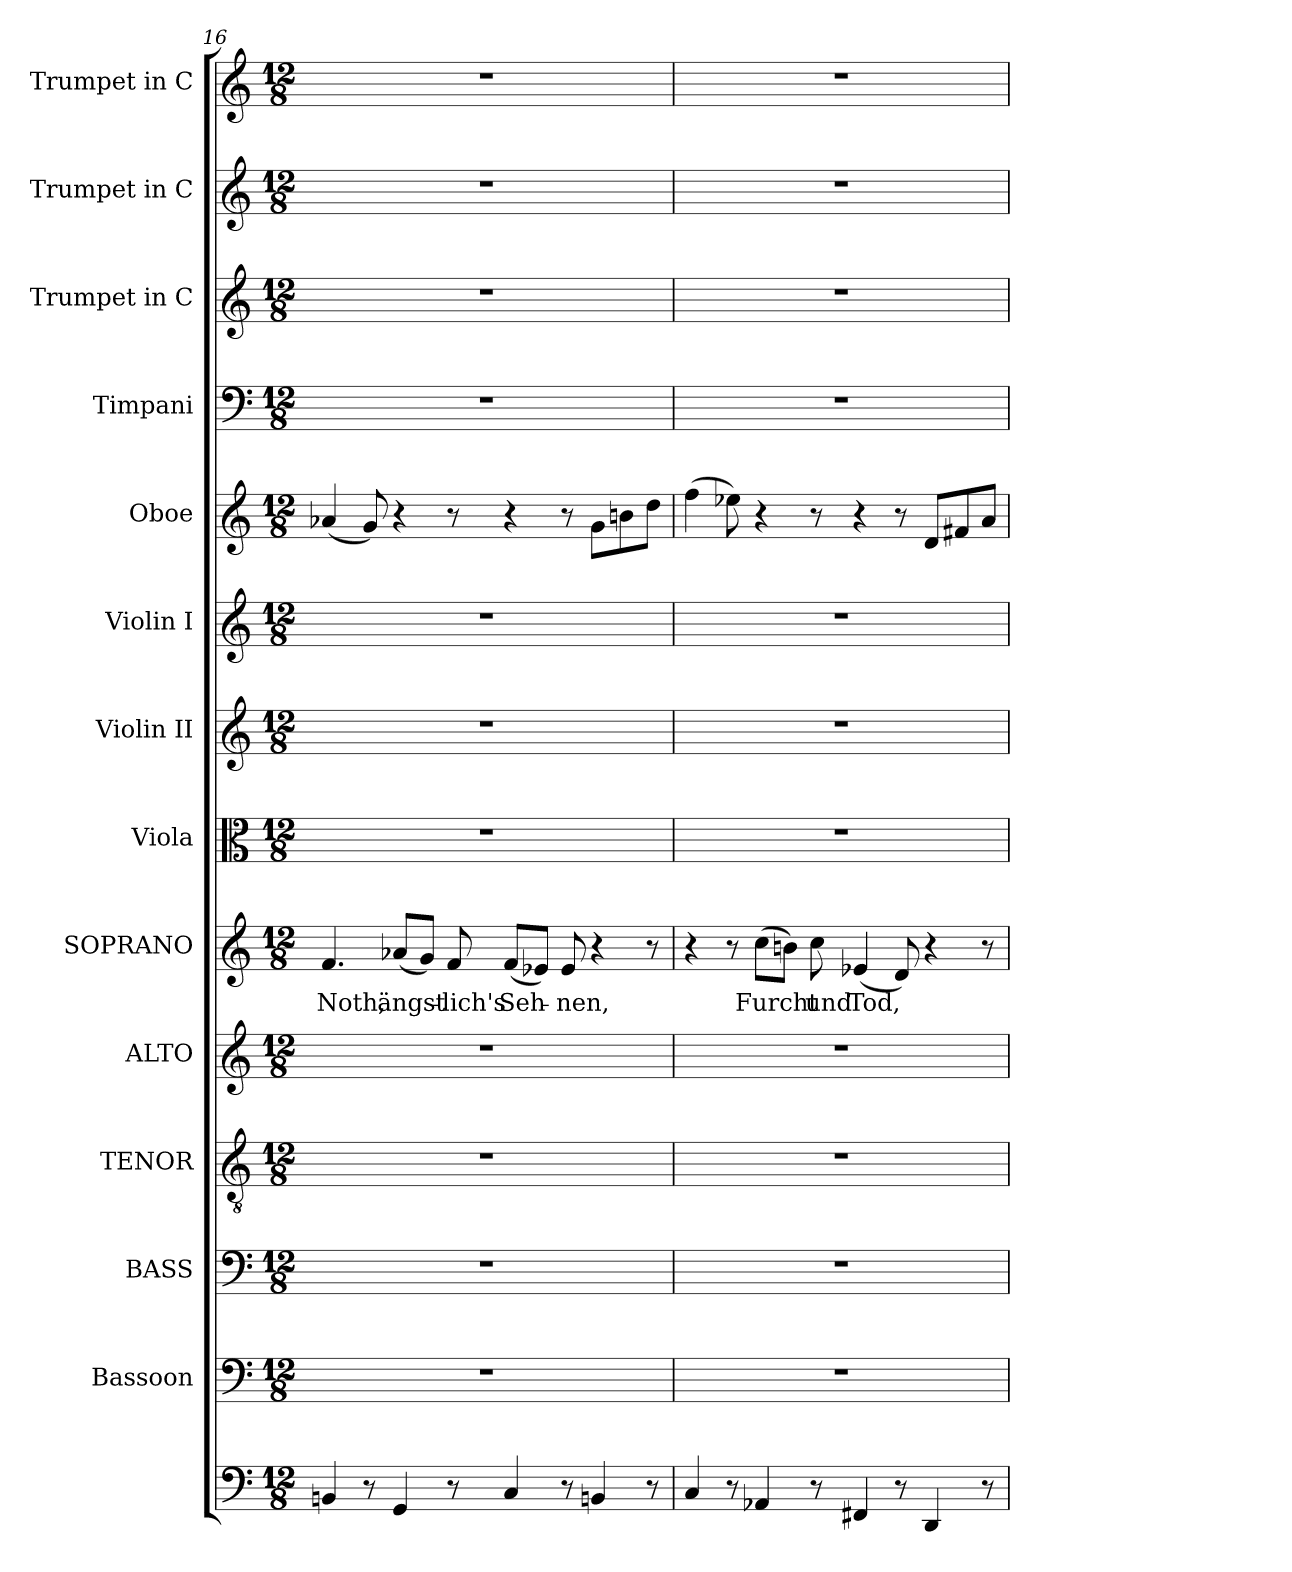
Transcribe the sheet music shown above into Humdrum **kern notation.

**kern	**kern	**kern	**kern	**kern	**kern	**text	**kern	**kern	**kern	**kern	**kern	**kern	**kern	**kern
*part14	*part13	*part12	*part11	*part10	*part9	*part9	*part8	*part7	*part6	*part5	*part4	*part3	*part2	*part1
*staff14	*staff13	*staff12	*staff11	*staff10	*staff9	*staff9	*staff8	*staff7	*staff6	*staff5	*staff4	*staff3	*staff2	*staff1
*	*I"Bassoon	*I"BASS	*I"TENOR	*I"ALTO	*I"SOPRANO	*	*I"Viola	*I"Violin II	*I"Violin I	*I"Oboe	*I"Timpani	*I"Trumpet in C	*I"Trumpet in C	*I"Trumpet in C
*	*	*	*	*I'Alto	*I'Soprano	*	*I'Viola	*I'Violin II	*I'Violin I	*I'Oboe	*I'Timp.	*	*	*
*clefF4	*clefF4	*clefF4	*clefGv2	*clefG2	*clefG2	*	*clefC3	*clefG2	*clefG2	*clefG2	*clefF4	*clefG2	*clefG2	*clefG2
*	*	*	*ITrd7c12	*	*	*	*	*	*	*	*	*	*	*
*k[]	*k[]	*k[]	*k[]	*k[]	*k[]	*	*k[]	*k[]	*k[]	*k[]	*k[]	*k[]	*k[]	*k[]
*C:	*C:	*C:	*C:	*C:	*C:	*	*C:	*C:	*C:	*C:	*C:	*C:	*C:	*C:
*M12/8	*M12/8	*M12/8	*M12/8	*M12/8	*M12/8	*	*M12/8	*M12/8	*M12/8	*M12/8	*M12/8	*M12/8	*M12/8	*M12/8
=16	=16	=16	=16	=16	=16	=16	=16	=16	=16	=16	=16	=16	=16	=16
!	!LO:N:vis=1	!LO:N:vis=1	!LO:N:vis=1	!LO:N:vis=1	!	!	!	!	!	!	!	!	!	!
!	!	!	!	!	!	!LO:LY:b:color=#000000	!LO:N:vis=1	!LO:N:vis=1	!LO:N:vis=1	!	!LO:N:vis=1	!LO:N:vis=1	!LO:N:vis=1	!LO:N:vis=1
4BBni/	1.r	1.r	1.r	1.r	4.fi/	Noth,	1.r	1.r	1.r	(4a-Xi/	1.r	1.r	1.r	1.r
8r	.	.	.	.	.	.	.	.	.	8gi/)	.	.	.	.
!	!	!	!	!	!	!LO:LY:b:color=#000000	!	!	!	!	!	!	!	!
4GGi/	.	.	.	.	(8a-Xi/L	ängst-	.	.	.	4r	.	.	.	.
.	.	.	.	.	8gi/J)	.	.	.	.	.	.	.	.	.
!	!	!	!	!	!	!LO:LY:b:color=#000000	!	!	!	!	!	!	!	!
8r	.	.	.	.	8fi/	-lich's	.	.	.	8r	.	.	.	.
!	!	!	!	!	!	!LO:LY:b:color=#000000	!	!	!	!	!	!	!	!
4Ci/	.	.	.	.	(8fi/L	Seh-	.	.	.	4r	.	.	.	.
.	.	.	.	.	8e-i/J)	.	.	.	.	.	.	.	.	.
!	!	!	!	!	!	!LO:LY:b:color=#000000	!	!	!	!	!	!	!	!
8r	.	.	.	.	8e-i/	-nen,	.	.	.	8r	.	.	.	.
4BBni/	.	.	.	.	4r	.	.	.	.	8gi\L	.	.	.	.
.	.	.	.	.	.	.	.	.	.	8bni\	.	.	.	.
8r	.	.	.	.	8r	.	.	.	.	8ddi\J	.	.	.	.
=17	=17	=17	=17	=17	=17	=17	=17	=17	=17	=17	=17	=17	=17	=17
!	!LO:N:vis=1	!LO:N:vis=1	!LO:N:vis=1	!LO:N:vis=1	!	!	!LO:N:vis=1	!LO:N:vis=1	!LO:N:vis=1	!	!LO:N:vis=1	!LO:N:vis=1	!LO:N:vis=1	!LO:N:vis=1
4Ci/	1.r	1.r	1.r	1.r	4r	.	1.r	1.r	1.r	(4ffi\	1.r	1.r	1.r	1.r
8r	.	.	.	.	8r	.	.	.	.	8ee-i\)	.	.	.	.
!	!	!	!	!	!	!LO:LY:b:color=#000000	!	!	!	!	!	!	!	!
4AA-Xi/	.	.	.	.	(8cci\L	Furcht	.	.	.	4r	.	.	.	.
.	.	.	.	.	8bni\J)	.	.	.	.	.	.	.	.	.
!	!	!	!	!	!	!LO:LY:b:color=#000000	!	!	!	!	!	!	!	!
8r	.	.	.	.	8cci\	und	.	.	.	8r	.	.	.	.
!	!	!	!	!	!	!LO:LY:b:color=#000000	!	!	!	!	!	!	!	!
4FF#Xi/	.	.	.	.	(4e-i/	Tod,	.	.	.	4r	.	.	.	.
8r	.	.	.	.	8di/)	.	.	.	.	8r	.	.	.	.
4DDi/	.	.	.	.	4r	.	.	.	.	8di/L	.	.	.	.
.	.	.	.	.	.	.	.	.	.	8f#Xi/	.	.	.	.
8r	.	.	.	.	8r	.	.	.	.	8ai/J	.	.	.	.
=	=	=	=	=	=	=	=	=	=	=	=	=	=	=
*-	*-	*-	*-	*-	*-	*-	*-	*-	*-	*-	*-	*-	*-	*-
